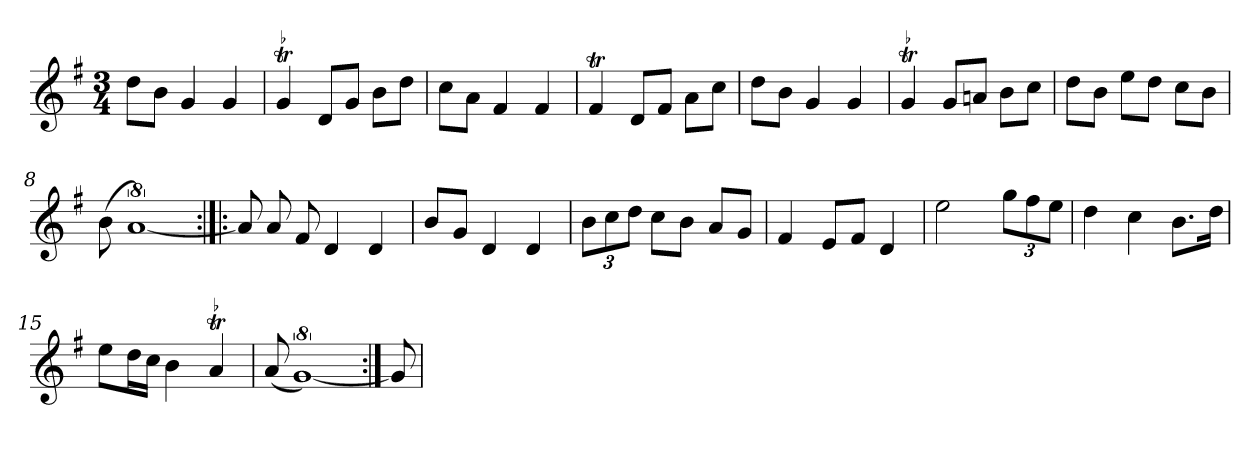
**kern
*part1
*staff1
*clefG2
*k[f#]
*G:
*M3/4
*MM120
=1
8dd\L
8b\J
4g
4g
=2
!LO:TR:acc=-
4gt
8d/L
8g/J
8b\L
8dd\J
=3
8cc\L
8a\J
4f#
4f#
=4
4f#t
8d/L
8f#/J
8a\L
8cc\J
=5
8dd\L
8b\J
4g
4g
=6
!LO:TR:acc=-
4gt
8g/L
8an/J
8b\L
8cc\J
=7
8dd\L
8b\J
8ee\L
8dd\J
8cc\L
8b\J
=8
(8b
[8%5a)
=9:|!|:
8a]
8a
8f#
4d
4d
=10
8b/L
8g/J
4d
4d
=11
12b\L
12cc\
12dd\J
8cc\L
8b\J
8a/L
8g/J
=12
4f#
8e/L
8f#/J
4d
=13
2ee
12gg\L
12ff#\
12ee\J
=14
4dd
4cc
8.b\L
16dd\Jk
=15
8ee\L
16dd\L
16cc\JJ
4b
!LO:TR:acc=-
4at
=16
(8a
[8%5g)
=17:|!
8g]
=
*-
